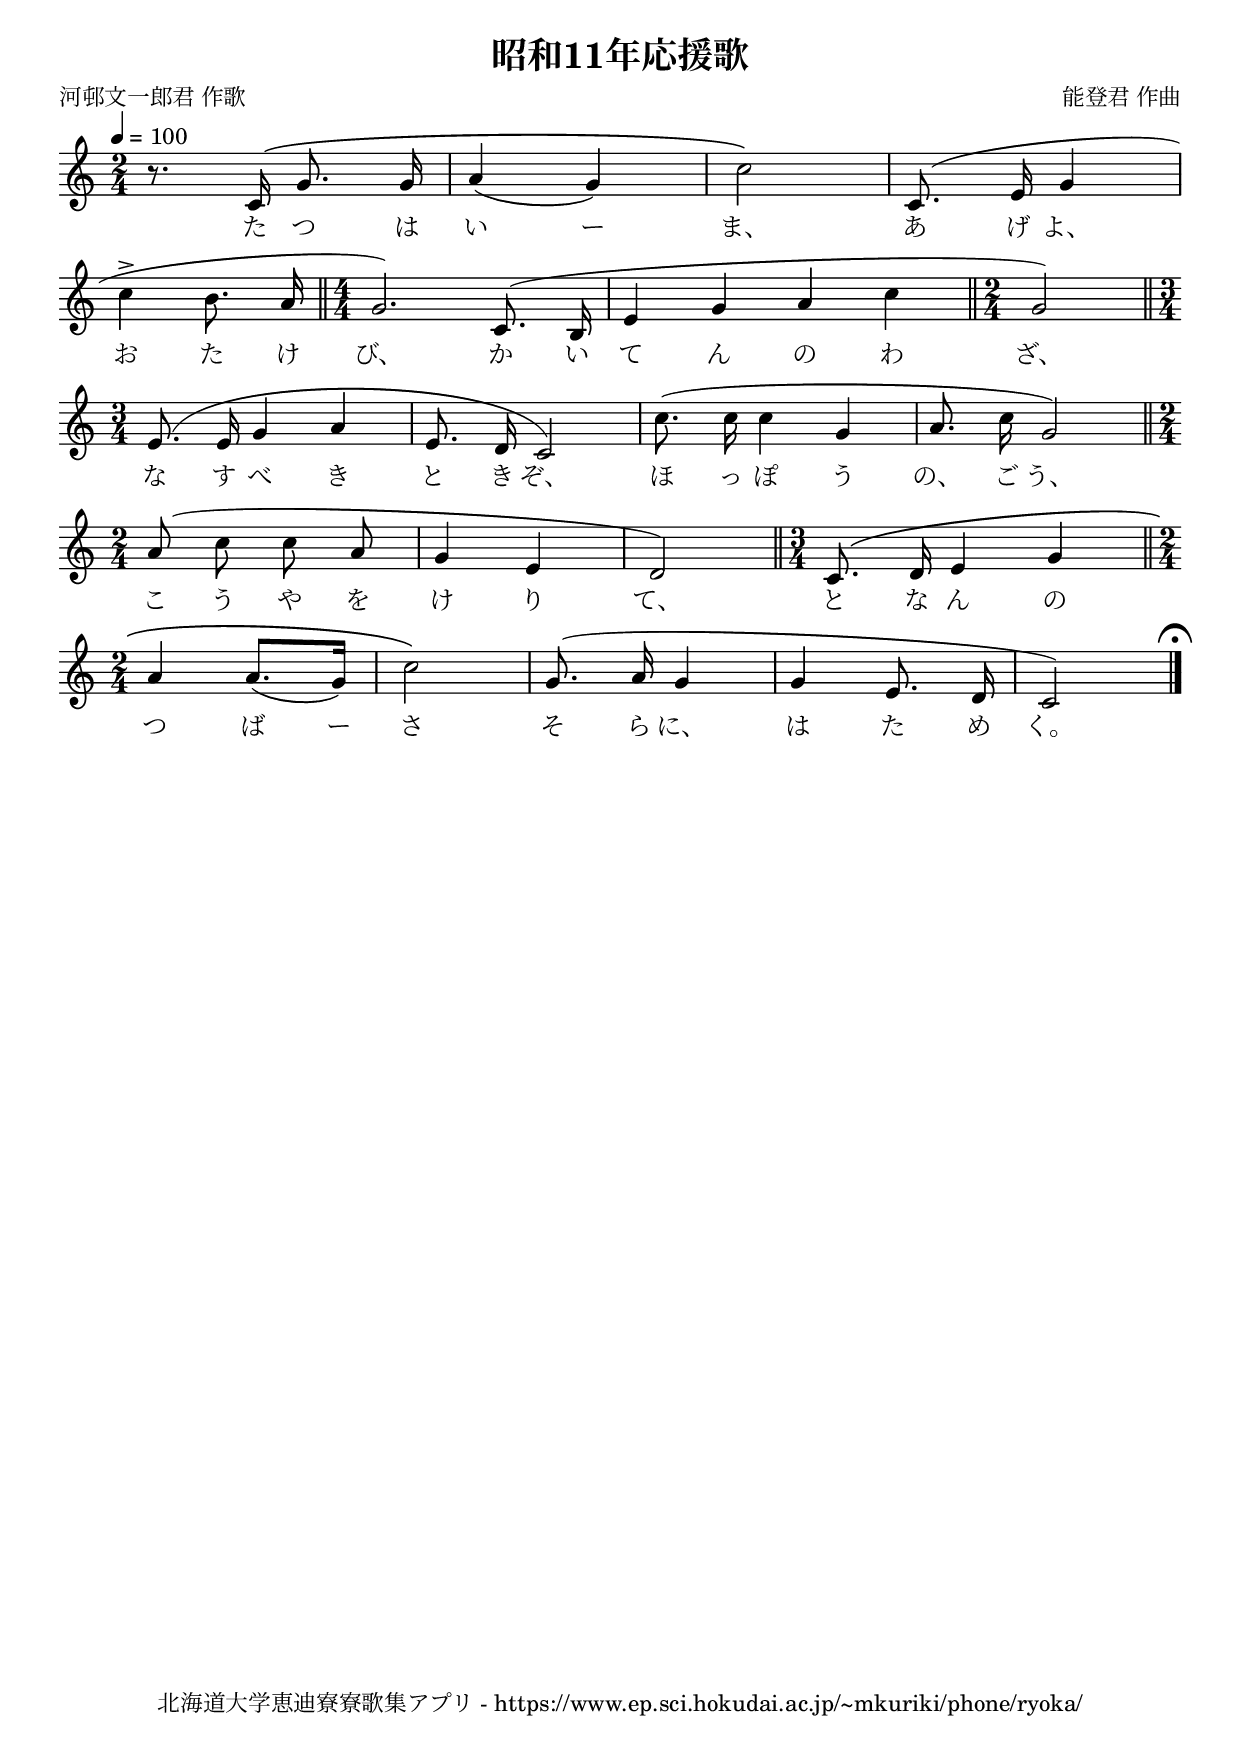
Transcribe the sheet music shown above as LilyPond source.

\version "2.18.2"

\paper {indent = 0}

\header {
  title = "昭和11年応援歌"
  subtitle = ""
  composer = "能登君 作曲"
  poet = "河邨文一郎君 作歌"
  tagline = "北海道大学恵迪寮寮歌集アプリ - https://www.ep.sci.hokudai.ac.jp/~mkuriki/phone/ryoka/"
}

melody = \relative c'{
  \tempo 4 = 100
  \autoBeamOff
  \numericTimeSignature
  \override BreathingSign.text = \markup { \musicglyph #"scripts.upedaltoe" } % ブレスの記号指定
  \key c \major
  \time 2/4
  \set melismaBusyProperties = #'()
  r8. c16 \( g'8. g16 |
  a4 ( g ) |
  c2 \) |
  c,8. ( e16 g4 | \break
  c4 ^> b8. a16 \bar "||" \time 4/4 
  g2. ) c,8. ( b16 |
  e4 g a c \bar "||" \time 2/4
  g2 ) \bar "||" \time 3/4 \break
  e8. ^( e16 g4 a |
  e8. d16 c2 ) |
  c'8. ( c16 c4 g4 |
  a8. c16 g2 ) \bar "||" \time 2/4 \break
  a8 ( c c a |
  g4 e |
  d2 ) \bar "||" \time 3/4 
  c8. \( d16 e4 g \bar "||" \time 2/4 \break
  a a8. ([ g16 ]) |
  c2 \) |
  g8. ^( a16 g4 |
  g e8. d16 |
  c2 )
  \mark \markup {\fermata}
  \bar "|."
}

text = \lyricmode {
  た つ は い ー ま、 あ げ よ、
  お た け び、 か い て ん の わ ざ、
  な す べ き と き ぞ、 ほ っ ぽ う の、 ご う、
  こ う や を け り て、 と な ん の
  つ ば ー さ そ ら に、 は た め く。
}

\score {
  <<
    % ギターコード
    %{
    \new ChordNames \with {midiInstrument = #"acoustic guitar (nylon)"}{
      \set chordChanges = ##t
      \harmony
    }
    %}
    
    % メロディーライン
    \new Voice = "one"{\melody}
    % 歌詞
    \new Lyrics \lyricsto "one" \text
    % 太鼓
    % \new DrumStaff \with{
    %   \remove "Time_signature_engraver"
    %   drumStyleTable = #percussion-style
    %   \override StaffSymbol.line-count = #1
    %   \hide Stem
    % }
    % \drum
  >>
  
\midi {}
\layout {
  \context {
    \Score
    \remove "Bar_number_engraver"
  }
}

}


